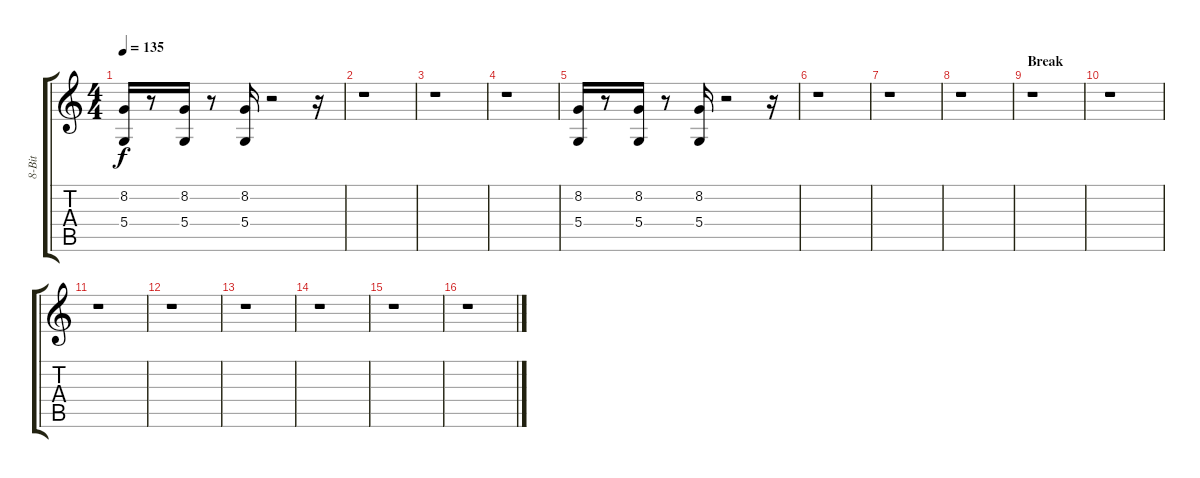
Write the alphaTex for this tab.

\track ("8-Bit" "8-Bit") {instrument lead1square}
\staff {score tabs}
\tuning (E4 B3 G3 D3 A2 E2) {hide}
\ts (4 4)
\tempo 135
\clef g2
\ks c
(8.2 5.4).16{dy f} r.8 (8.2 5.4).16 r.8 (8.2 5.4).16 r.2 r.16 |
r.1 |
r.1 |
r.1 |
(8.2 5.4).16 r.8 (8.2 5.4).16 r.8 (8.2 5.4).16 r.2 r.16 |
r.1 |
r.1 |
r.1 |
\section ("" "Break")
r.1 |
r.1 |
r.1 |
r.1 |
r.1 |
r.1 |
r.1 |
r.1
